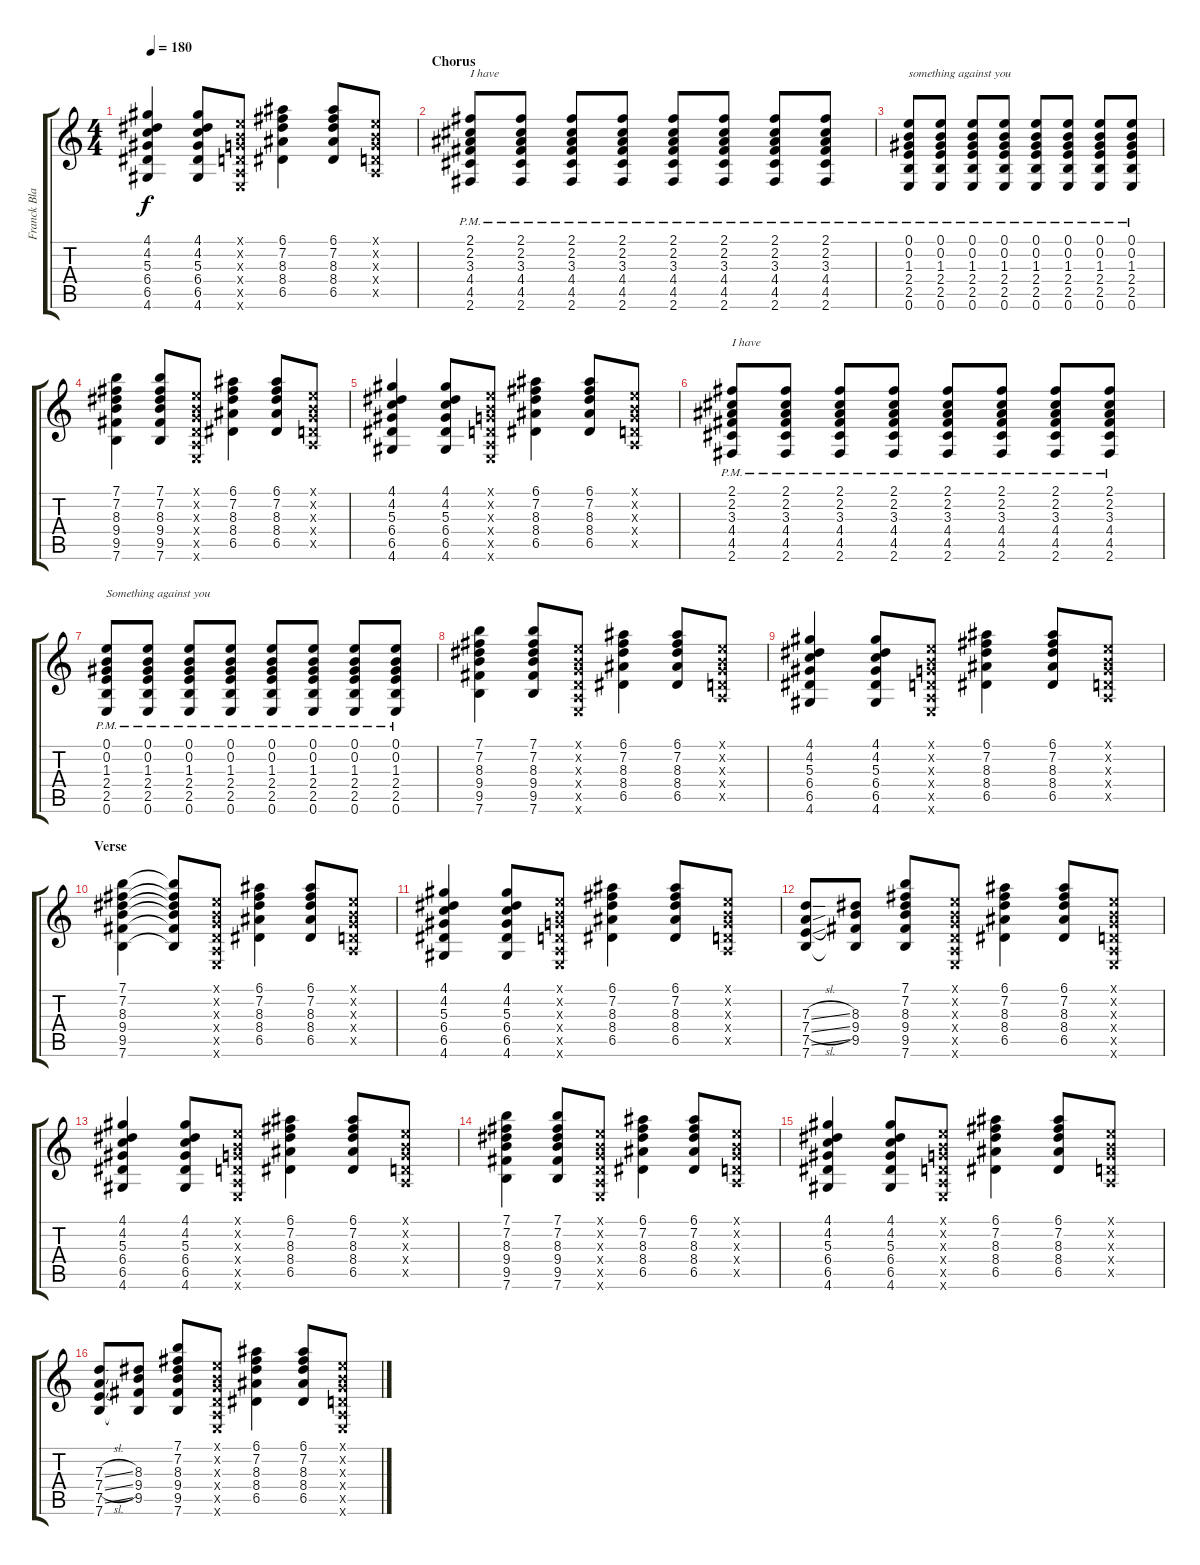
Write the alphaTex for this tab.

\track ("Franck Black" "Franck Bla") {instrument electricguitarclean}
\staff {score tabs}
\tuning (E4 B3 G3 D3 A2 E2) {hide}
\ts (4 4)
\tempo 180
\clef g2
\ks c
(4.1 4.2 5.3 6.4 6.5 4.6).4{dy f} (4.1 4.2 5.3 6.4 6.5 4.6).8 (0.1{x} 0.2{x} 0.3{x} 0.4{x} 0.5{x} 0.6{x}).8 (6.1 7.2 8.3 8.4 6.5).4 (6.1 7.2 8.3 8.4 6.5).8 (0.1{x} 0.2{x} 0.3{x} 0.4{x} 0.5{x}).8 |
\section ("" "Chorus")
(2.1 2.2 3.3 4.4 4.5{pm} 2.6{pm}).8{txt "I have"} (2.1 2.2 3.3 4.4 4.5 2.6{pm}).8 (2.1 2.2 3.3 4.4 4.5 2.6{pm}).8 (2.1 2.2 3.3 4.4 4.5 2.6{pm}).8 (2.1 2.2 3.3 4.4 4.5 2.6{pm}).8 (2.1 2.2 3.3 4.4 4.5 2.6{pm}).8 (2.1 2.2 3.3 4.4 4.5 2.6{pm}).8 (2.1 2.2 3.3 4.4 4.5 2.6{pm}).8 |
(0.1 0.2 1.3 2.4 2.5 0.6{pm}).8{txt "something against you"} (0.1 0.2 1.3 2.4 2.5 0.6{pm}).8 (0.1 0.2 1.3 2.4 2.5 0.6{pm}).8 (0.1 0.2 1.3 2.4 2.5 0.6{pm}).8 (0.1 0.2 1.3 2.4 2.5 0.6{pm}).8 (0.1 0.2 1.3 2.4 2.5 0.6{pm}).8 (0.1 0.2 1.3 2.4 2.5 0.6{pm}).8 (0.1 0.2 1.3 2.4 2.5 0.6{pm}).8 |
(7.1 7.2 8.3 9.4 9.5 7.6).4 (7.1 7.2 8.3 9.4 9.5 7.6).8 (0.1{x} 0.2{x} 0.3{x} 0.4{x} 0.5{x} 0.6{x}).8 (6.1 7.2 8.3 8.4 6.5).4 (6.1 7.2 8.3 8.4 6.5).8 (0.1{x} 0.2{x} 0.3{x} 0.4{x} 0.5{x}).8 |
(4.1 4.2 5.3 6.4 6.5 4.6).4 (4.1 4.2 5.3 6.4 6.5 4.6).8 (0.1{x} 0.2{x} 0.3{x} 0.4{x} 0.5{x} 0.6{x}).8 (6.1 7.2 8.3 8.4 6.5).4 (6.1 7.2 8.3 8.4 6.5).8 (0.1{x} 0.2{x} 0.3{x} 0.4{x} 0.5{x}).8 |
(2.1 2.2 3.3 4.4 4.5{pm} 2.6{pm}).8{txt "I have"} (2.1 2.2 3.3 4.4 4.5 2.6{pm}).8 (2.1 2.2 3.3 4.4 4.5 2.6{pm}).8 (2.1 2.2 3.3 4.4 4.5 2.6{pm}).8 (2.1 2.2 3.3 4.4 4.5 2.6{pm}).8 (2.1 2.2 3.3 4.4 4.5 2.6{pm}).8 (2.1 2.2 3.3 4.4 4.5 2.6{pm}).8 (2.1 2.2 3.3 4.4 4.5 2.6{pm}).8 |
(0.1 0.2 1.3 2.4 2.5 0.6{pm}).8{txt "Something against you"} (0.1 0.2 1.3 2.4 2.5 0.6{pm}).8 (0.1 0.2 1.3 2.4 2.5 0.6{pm}).8 (0.1 0.2 1.3 2.4 2.5 0.6{pm}).8 (0.1 0.2 1.3 2.4 2.5 0.6{pm}).8 (0.1 0.2 1.3 2.4 2.5 0.6{pm}).8 (0.1 0.2 1.3 2.4 2.5 0.6{pm}).8 (0.1 0.2 1.3 2.4 2.5 0.6{pm}).8 |
(7.1 7.2 8.3 9.4 9.5 7.6).4 (7.1 7.2 8.3 9.4 9.5 7.6).8 (0.1{x} 0.2{x} 0.3{x} 0.4{x} 0.5{x} 0.6{x}).8 (6.1 7.2 8.3 8.4 6.5).4 (6.1 7.2 8.3 8.4 6.5).8 (0.1{x} 0.2{x} 0.3{x} 0.4{x} 0.5{x}).8 |
(4.1 4.2 5.3 6.4 6.5 4.6).4 (4.1 4.2 5.3 6.4 6.5 4.6).8 (0.1{x} 0.2{x} 0.3{x} 0.4{x} 0.5{x} 0.6{x}).8 (6.1 7.2 8.3 8.4 6.5).4 (6.1 7.2 8.3 8.4 6.5).8 (0.1{x} 0.2{x} 0.3{x} 0.4{x} 0.5{x}).8 |
\section ("" "Verse")
(7.1 7.2 8.3 9.4 9.5 7.6).4 (7.1{t} 7.2{t} 8.3{t} 9.4{t} 9.5{t} 7.6{t}).8 (0.1{x} 0.2{x} 0.3{x} 0.4{x} 0.5{x} 0.6{x}).8 (6.1 7.2 8.3 8.4 6.5).4 (6.1 7.2 8.3 8.4 6.5).8 (0.1{x} 0.2{x} 0.3{x} 0.4{x} 0.5{x}).8 |
(4.1 4.2 5.3 6.4 6.5 4.6).4 (4.1 4.2 5.3 6.4 6.5 4.6).8 (0.1{x} 0.2{x} 0.3{x} 0.4{x} 0.5{x} 0.6{x}).8 (6.1 7.2 8.3 8.4 6.5).4 (6.1 7.2 8.3 8.4 6.5).8 (0.1{x} 0.2{x} 0.3{x} 0.4{x} 0.5{x}).8 |
(7.3{sl} 7.4{sl} 7.5{sl} 7.6).8 (8.3 9.4 9.5 7.6{t}).8 (7.1 7.2 8.3 9.4 9.5 7.6).8 (0.1{x} 0.2{x} 0.3{x} 0.4{x} 0.5{x} 0.6{x}).8 (6.1 7.2 8.3 8.4 6.5).4 (6.1 7.2 8.3 8.4 6.5).8 (0.1{x} 0.2{x} 0.3{x} 0.4{x} 0.5{x} 0.6{x}).8 |
(4.1 4.2 5.3 6.4 6.5 4.6).4 (4.1 4.2 5.3 6.4 6.5 4.6).8 (0.1{x} 0.2{x} 0.3{x} 0.4{x} 0.5{x} 0.6{x}).8 (6.1 7.2 8.3 8.4 6.5).4 (6.1 7.2 8.3 8.4 6.5).8 (0.1{x} 0.2{x} 0.3{x} 0.4{x} 0.5{x}).8 |
(7.1 7.2 8.3 9.4 9.5 7.6).4 (7.1 7.2 8.3 9.4 9.5 7.6).8 (0.1{x} 0.2{x} 0.3{x} 0.4{x} 0.5{x} 0.6{x}).8 (6.1 7.2 8.3 8.4 6.5).4 (6.1 7.2 8.3 8.4 6.5).8 (0.1{x} 0.2{x} 0.3{x} 0.4{x} 0.5{x}).8 |
(4.1 4.2 5.3 6.4 6.5 4.6).4 (4.1 4.2 5.3 6.4 6.5 4.6).8 (0.1{x} 0.2{x} 0.3{x} 0.4{x} 0.5{x} 0.6{x}).8 (6.1 7.2 8.3 8.4 6.5).4 (6.1 7.2 8.3 8.4 6.5).8 (0.1{x} 0.2{x} 0.3{x} 0.4{x} 0.5{x}).8 |
(7.3{sl} 7.4{sl} 7.5{sl} 7.6).8 (8.3 9.4 9.5 7.6{t}).8 (7.1 7.2 8.3 9.4 9.5 7.6).8 (0.1{x} 0.2{x} 0.3{x} 0.4{x} 0.5{x} 0.6{x}).8 (6.1 7.2 8.3 8.4 6.5).4 (6.1 7.2 8.3 8.4 6.5).8 (0.1{x} 0.2{x} 0.3{x} 0.4{x} 0.5{x} 0.6{x}).8
